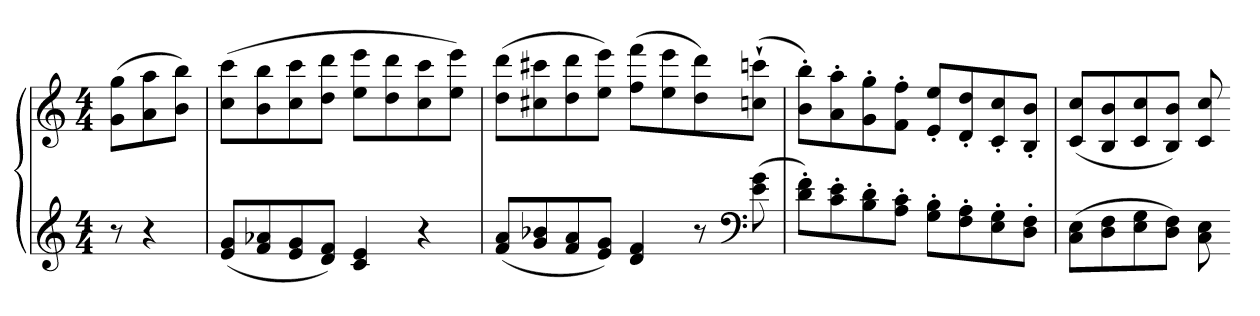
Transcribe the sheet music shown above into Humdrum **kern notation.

**kern	**kern
*part1	*part1
*staff2	*staff1
*clefG2	*clefG2
*k[]	*k[]
*C:	*C:
*M4/4	*M4/4
=	=
8r	(8g 8ggL
4r	8a 8aa
.	8b 8bbJ)
=21	=21
(8e 8gL	(8cc 8cccL
8f 8a-X	8b 8bb
8e 8g	8cc 8ccc
8d 8fJ)	8dd 8dddJ
4c 4e	8ee 8eeeL
.	8dd 8ddd
4r	8cc 8ccc
.	8ee 8eeeJ)
=22	=22
(8f 8aL	(8dd 8dddL
8g 8b-X	8cc#X 8ccc#X
8f 8a	8dd 8ddd
8e 8gJ)	8ee 8eeeJ)
4d 4f	(8ff 8fffL
.	8ee 8eee
8r	8dd 8ddd)
*clefF4	*
(8e 8g	(8ccn` 8cccn`J
=23	=23
8d' 8f'L)	8b' 8bb'L)
8c' 8e'	8a' 8aa'
8B' 8d'	8g' 8gg'
8A' 8c'J	8f' 8ff'J
8G' 8B'L	8e' 8ee'L
8F' 8A'	8d' 8dd'
8E' 8G'	8c' 8cc'
8D' 8F'J	8B' 8b'J
=24	=24
(8C 8EL	(8c 8ccL
8D 8F	8B 8b
8E 8G	8c 8cc
8D 8FJ)	8B 8bJ)
8C 8E	8c 8cc
=-	=-
*-	*-
